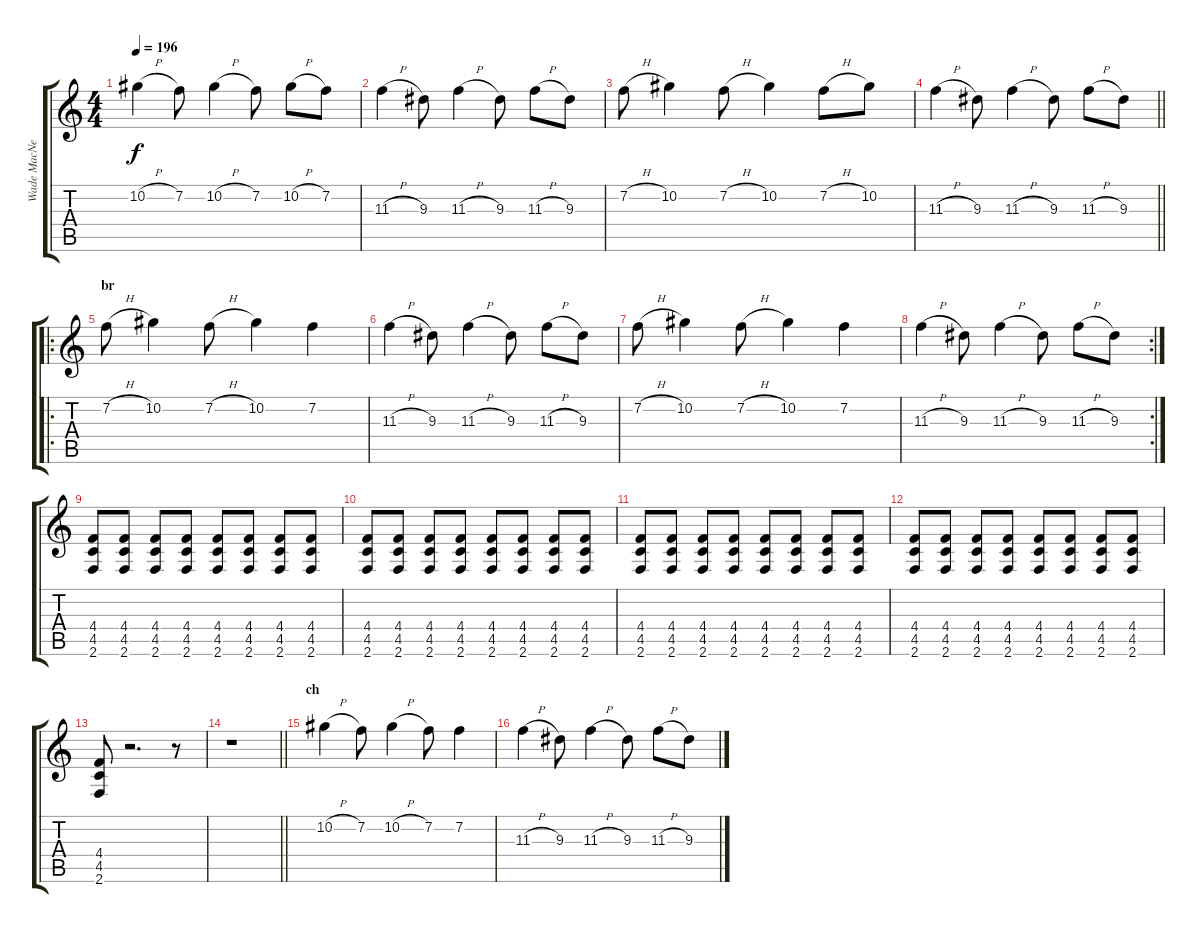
\track ("Wade MacNeil" "Wade MacNe") {instrument overdrivenguitar}
\staff {score tabs}
\tuning (Eb4 Bb3 Gb3 Db3 Ab2 Eb2) {hide}
\ts (4 4)
\tempo 196
\clef g2
\ks c
10.2{h}.4{dy f} 7.2.8 10.2{h}.4 7.2.8 10.2{h}.8 7.2.8 |
11.3{h}.4 9.3.8 11.3{h}.4 9.3.8 11.3{h}.8 9.3.8 |
7.2{h}.8 10.2.4 7.2{h}.8 10.2.4 7.2{h}.8 10.2.8 |
\barLineRight lightlight
11.3{h}.4 9.3.8 11.3{h}.4 9.3.8 11.3{h}.8 9.3.8 |
\ro
\section ("" "br")
7.2{h}.8 10.2.4 7.2{h}.8 10.2.4 7.2.4 |
11.3{h}.4 9.3.8 11.3{h}.4 9.3.8 11.3{h}.8 9.3.8 |
7.2{h}.8 10.2.4 7.2{h}.8 10.2.4 7.2.4 |
\rc 2
11.3{h}.4 9.3.8 11.3{h}.4 9.3.8 11.3{h}.8 9.3.8 |
(4.4 4.5 2.6).8 (4.4 4.5 2.6).8 (4.4 4.5 2.6).8 (4.4 4.5 2.6).8 (4.4 4.5 2.6).8 (4.4 4.5 2.6).8 (4.4 4.5 2.6).8 (4.4 4.5 2.6).8 |
(4.4 4.5 2.6).8 (4.4 4.5 2.6).8 (4.4 4.5 2.6).8 (4.4 4.5 2.6).8 (4.4 4.5 2.6).8 (4.4 4.5 2.6).8 (4.4 4.5 2.6).8 (4.4 4.5 2.6).8 |
(4.4 4.5 2.6).8 (4.4 4.5 2.6).8 (4.4 4.5 2.6).8 (4.4 4.5 2.6).8 (4.4 4.5 2.6).8 (4.4 4.5 2.6).8 (4.4 4.5 2.6).8 (4.4 4.5 2.6).8 |
(4.4 4.5 2.6).8 (4.4 4.5 2.6).8 (4.4 4.5 2.6).8 (4.4 4.5 2.6).8 (4.4 4.5 2.6).8 (4.4 4.5 2.6).8 (4.4 4.5 2.6).8 (4.4 4.5 2.6).8 |
(4.4 4.5 2.6).8 r.2{d} r.8 |
\barLineRight lightlight
r.1 |
\section ("" "ch")
10.2{h}.4 7.2.8 10.2{h}.4 7.2.8 7.2.4 |
11.3{h}.4 9.3.8 11.3{h}.4 9.3.8 11.3{h}.8 9.3.8
